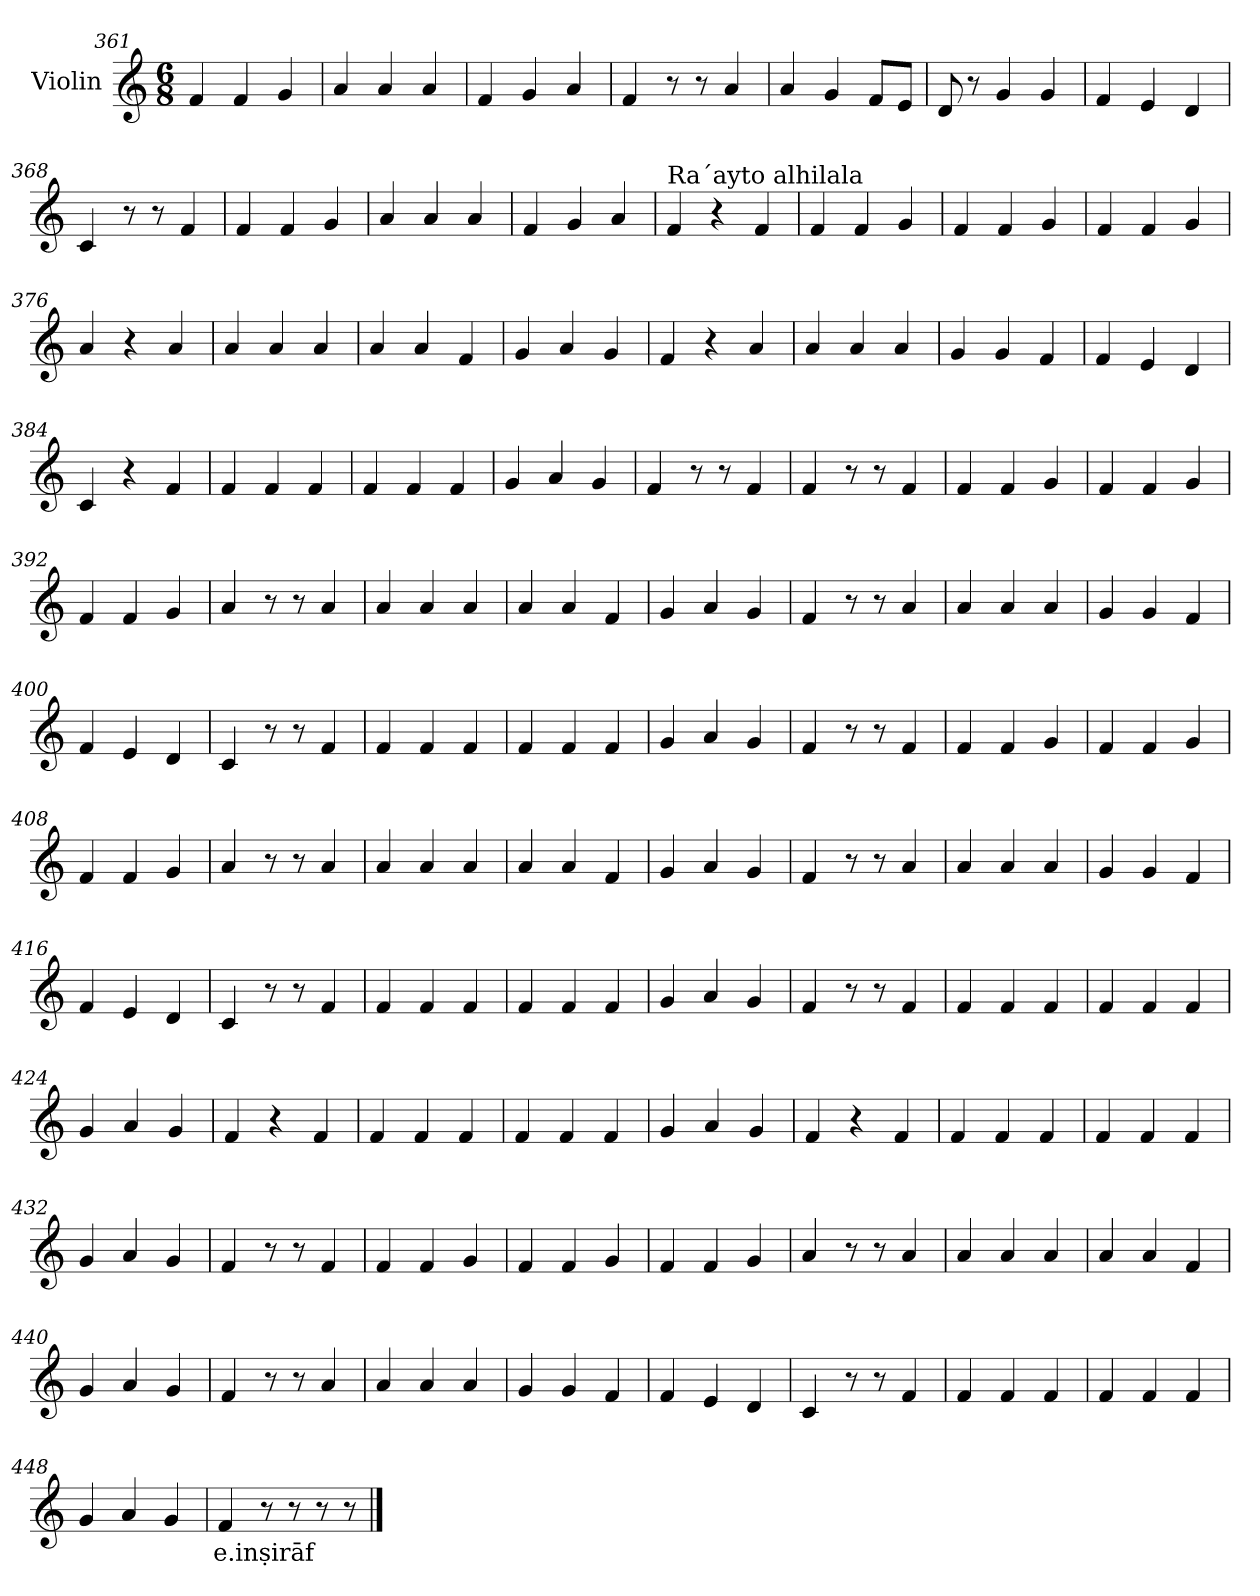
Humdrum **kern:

**kern	**text
*part1	*part1
*staff1	*staff1
*I"Violin	*
*clefG2	*
*k[]	*
*M6/8	*
=361	=361
4f/	.
4f/	.
4g/	.
=362	=362
4a/	.
4a/	.
4a/	.
!!LO:LB:g=z
=363	=363
4f/	.
4g/	.
4a/	.
=364	=364
4f/	.
8r	.
8r	.
4a/	.
=365	=365
4a/	.
4g/	.
8f/L	.
8e/J	.
=366	=366
8d/	.
8r	.
4g/	.
4g/	.
=367	=367
4f/	.
4e/	.
4d/	.
=368	=368
4c/	.
8r	.
8r	.
4f/	.
=369	=369
4f/	.
4f/	.
4g/	.
!!LO:LB:g=z
=370	=370
4a/	.
4a/	.
4a/	.
=371	=371
4f/	.
4g/	.
4a/	.
=372	=372
*MM200	*
!LO:TX:a:t=Ra´ayto alhilala	!
4f/	.
4r	.
4f/	.
=373	=373
4f/	.
4f/	.
4g/	.
=374	=374
4f/	.
4f/	.
4g/	.
=375	=375
4f/	.
4f/	.
4g/	.
=376	=376
4a/	.
4r	.
4a/	.
!!LO:PB:g=z
=377	=377
4a/	.
4a/	.
4a/	.
=378	=378
4a/	.
4a/	.
4f/	.
=379	=379
4g/	.
4a/	.
4g/	.
=380	=380
4f/	.
4r	.
4a/	.
=381	=381
4a/	.
4a/	.
4a/	.
=382	=382
4g/	.
4g/	.
4f/	.
=383	=383
4f/	.
4e/	.
4d/	.
!!LO:LB:g=z
=384	=384
4c/	.
4r	.
4f/	.
=385	=385
4f/	.
4f/	.
4f/	.
=386	=386
4f/	.
4f/	.
4f/	.
=387	=387
4g/	.
4a/	.
4g/	.
=388	=388
4f/	.
8r	.
8r	.
4f/	.
=389	=389
4f/	.
8r	.
8r	.
4f/	.
=390	=390
4f/	.
4f/	.
4g/	.
!!LO:LB:g=z
=391	=391
4f/	.
4f/	.
4g/	.
=392	=392
4f/	.
4f/	.
4g/	.
=393	=393
4a/	.
8r	.
8r	.
4a/	.
=394	=394
4a/	.
4a/	.
4a/	.
=395	=395
4a/	.
4a/	.
4f/	.
=396	=396
4g/	.
4a/	.
4g/	.
=397	=397
4f/	.
8r	.
8r	.
4a/	.
!!LO:LB:g=z
=398	=398
4a/	.
4a/	.
4a/	.
=399	=399
4g/	.
4g/	.
4f/	.
=400	=400
4f/	.
4e/	.
4d/	.
=401	=401
4c/	.
8r	.
8r	.
4f/	.
=402	=402
4f/	.
4f/	.
4f/	.
=403	=403
4f/	.
4f/	.
4f/	.
=404	=404
4g/	.
4a/	.
4g/	.
!!LO:LB:g=z
=405	=405
4f/	.
8r	.
8r	.
4f/	.
=406	=406
4f/	.
4f/	.
4g/	.
=407	=407
4f/	.
4f/	.
4g/	.
=408	=408
4f/	.
4f/	.
4g/	.
=409	=409
4a/	.
8r	.
8r	.
4a/	.
=410	=410
4a/	.
4a/	.
4a/	.
=411	=411
4a/	.
4a/	.
4f/	.
!!LO:LB:g=z
=412	=412
4g/	.
4a/	.
4g/	.
=413	=413
4f/	.
8r	.
8r	.
4a/	.
=414	=414
4a/	.
4a/	.
4a/	.
=415	=415
4g/	.
4g/	.
4f/	.
=416	=416
4f/	.
4e/	.
4d/	.
=417	=417
4c/	.
8r	.
8r	.
4f/	.
=418	=418
4f/	.
4f/	.
4f/	.
!!LO:LB:g=z
=419	=419
4f/	.
4f/	.
4f/	.
=420	=420
4g/	.
4a/	.
4g/	.
=421	=421
4f/	.
8r	.
8r	.
4f/	.
=422	=422
4f/	.
4f/	.
4f/	.
=423	=423
4f/	.
4f/	.
4f/	.
=424	=424
4g/	.
4a/	.
4g/	.
=425	=425
4f/	.
4r	.
4f/	.
!!LO:LB:g=z
=426	=426
4f/	.
4f/	.
4f/	.
=427	=427
4f/	.
4f/	.
4f/	.
=428	=428
4g/	.
4a/	.
4g/	.
=429	=429
4f/	.
4r	.
4f/	.
=430	=430
4f/	.
4f/	.
4f/	.
=431	=431
4f/	.
4f/	.
4f/	.
=432	=432
4g/	.
4a/	.
4g/	.
!!LO:PB:g=z
=433	=433
4f/	.
8r	.
8r	.
4f/	.
=434	=434
4f/	.
4f/	.
4g/	.
=435	=435
4f/	.
4f/	.
4g/	.
=436	=436
4f/	.
4f/	.
4g/	.
=437	=437
4a/	.
8r	.
8r	.
4a/	.
=438	=438
4a/	.
4a/	.
4a/	.
=439	=439
4a/	.
4a/	.
4f/	.
!!LO:LB:g=z
=440	=440
4g/	.
4a/	.
4g/	.
=441	=441
4f/	.
8r	.
8r	.
4a/	.
=442	=442
4a/	.
4a/	.
4a/	.
=443	=443
4g/	.
4g/	.
4f/	.
=444	=444
4f/	.
4e/	.
4d/	.
=445	=445
4c/	.
8r	.
8r	.
4f/	.
=446	=446
4f/	.
4f/	.
4f/	.
!!LO:LB:g=z
=447	=447
4f/	.
4f/	.
4f/	.
=448	=448
4g/	.
4a/	.
4g/	.
=449	=449
!	!LO:LY:b
4f/	e.inṣirāf
8r	.
8r	.
8r	.
8r	.
==	==
*-	*-
